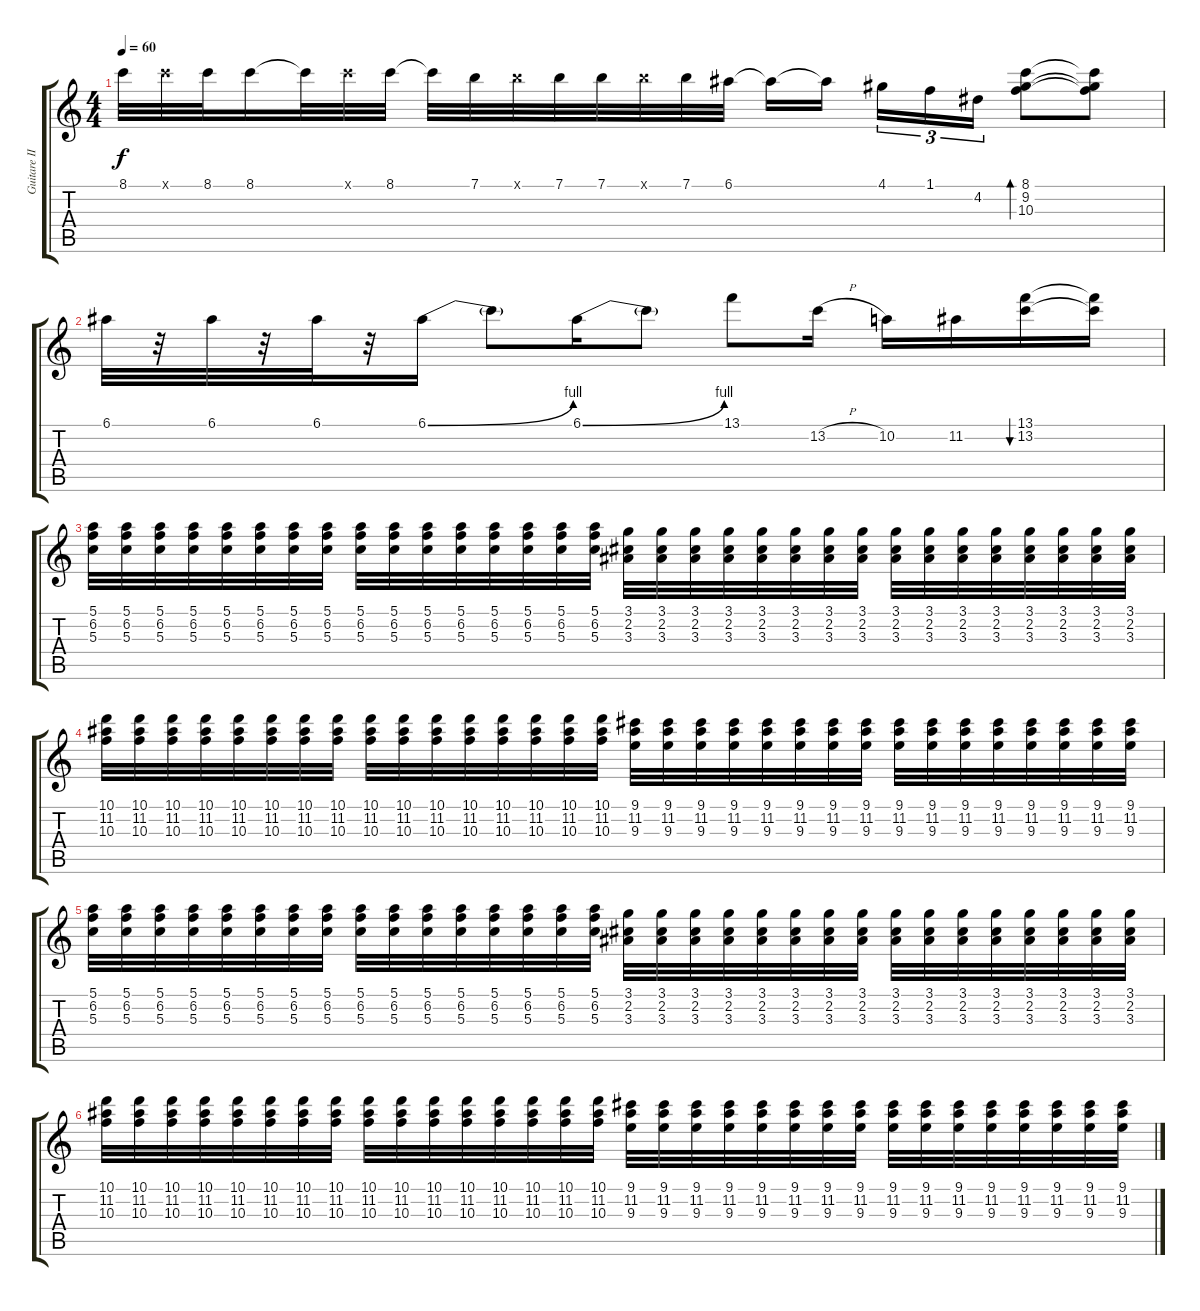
\track ("Guitare II" "Guitare II") {instrument overdrivenguitar}
\staff {score tabs}
\tuning (E4 B3 G3 D3 A2 E2) {hide}
\ts (4 4)
\tempo 60
\clef g2
\ks c
8.1.32{dy f volume 13} 8.1{x}.32 8.1.32 8.1.16 8.1{t}.32 8.1{x}.32 8.1.32 8.1{t}.32 7.1.32 7.1{x}.32 7.1.32 7.1.32 7.1{x}.32 7.1.32 6.1.32 6.1{t}.16 6.1{t}.16 4.1.16{tu (3 2)} 1.1.16{tu (3 2)} 4.2.16{tu (3 2)} (8.1 9.2 10.3).8{bd 240} (8.1{t} 9.2{t} 10.3{t}).8 |
6.1.32 r.32 6.1.32 r.32 6.1.32 r.32 6.1{be (bend 0 0 60 4)}.16 6.1{t}.8 6.1{be (bend 0 0 60 4)}.16 6.1{t}.8 13.1.8 13.2{h}.16 10.2.16 11.2.16 (13.1 13.2).16{bu 240} (13.1{t} 13.2{t}).16 |
(5.1 6.2 5.3).32 (5.1 6.2 5.3).32 (5.1 6.2 5.3).32 (5.1 6.2 5.3).32 (5.1 6.2 5.3).32 (5.1 6.2 5.3).32 (5.1 6.2 5.3).32 (5.1 6.2 5.3).32 (5.1 6.2 5.3).32 (5.1 6.2 5.3).32 (5.1 6.2 5.3).32 (5.1 6.2 5.3).32 (5.1 6.2 5.3).32 (5.1 6.2 5.3).32 (5.1 6.2 5.3).32 (5.1 6.2 5.3).32 (3.1 2.2 3.3).32 (3.1 2.2 3.3).32 (3.1 2.2 3.3).32 (3.1 2.2 3.3).32 (3.1 2.2 3.3).32 (3.1 2.2 3.3).32 (3.1 2.2 3.3).32 (3.1 2.2 3.3).32 (3.1 2.2 3.3).32 (3.1 2.2 3.3).32 (3.1 2.2 3.3).32 (3.1 2.2 3.3).32 (3.1 2.2 3.3).32 (3.1 2.2 3.3).32 (3.1 2.2 3.3).32 (3.1 2.2 3.3).32 |
(10.1 11.2 10.3).32 (10.1 11.2 10.3).32 (10.1 11.2 10.3).32 (10.1 11.2 10.3).32 (10.1 11.2 10.3).32 (10.1 11.2 10.3).32 (10.1 11.2 10.3).32 (10.1 11.2 10.3).32 (10.1 11.2 10.3).32 (10.1 11.2 10.3).32 (10.1 11.2 10.3).32 (10.1 11.2 10.3).32 (10.1 11.2 10.3).32 (10.1 11.2 10.3).32 (10.1 11.2 10.3).32 (10.1 11.2 10.3).32 (9.1 11.2 9.3).32 (9.1 11.2 9.3).32 (9.1 11.2 9.3).32 (9.1 11.2 9.3).32 (9.1 11.2 9.3).32 (9.1 11.2 9.3).32 (9.1 11.2 9.3).32 (9.1 11.2 9.3).32 (9.1 11.2 9.3).32 (9.1 11.2 9.3).32 (9.1 11.2 9.3).32 (9.1 11.2 9.3).32 (9.1 11.2 9.3).32 (9.1 11.2 9.3).32 (9.1 11.2 9.3).32 (9.1 11.2 9.3).32 |
(5.1 6.2 5.3).32 (5.1 6.2 5.3).32 (5.1 6.2 5.3).32 (5.1 6.2 5.3).32 (5.1 6.2 5.3).32 (5.1 6.2 5.3).32 (5.1 6.2 5.3).32 (5.1 6.2 5.3).32 (5.1 6.2 5.3).32 (5.1 6.2 5.3).32 (5.1 6.2 5.3).32 (5.1 6.2 5.3).32 (5.1 6.2 5.3).32 (5.1 6.2 5.3).32 (5.1 6.2 5.3).32 (5.1 6.2 5.3).32 (3.1 2.2 3.3).32 (3.1 2.2 3.3).32 (3.1 2.2 3.3).32 (3.1 2.2 3.3).32 (3.1 2.2 3.3).32 (3.1 2.2 3.3).32 (3.1 2.2 3.3).32 (3.1 2.2 3.3).32 (3.1 2.2 3.3).32 (3.1 2.2 3.3).32 (3.1 2.2 3.3).32 (3.1 2.2 3.3).32 (3.1 2.2 3.3).32 (3.1 2.2 3.3).32 (3.1 2.2 3.3).32 (3.1 2.2 3.3).32 |
(10.1 11.2 10.3).32 (10.1 11.2 10.3).32 (10.1 11.2 10.3).32 (10.1 11.2 10.3).32 (10.1 11.2 10.3).32 (10.1 11.2 10.3).32 (10.1 11.2 10.3).32 (10.1 11.2 10.3).32 (10.1 11.2 10.3).32 (10.1 11.2 10.3).32 (10.1 11.2 10.3).32 (10.1 11.2 10.3).32 (10.1 11.2 10.3).32 (10.1 11.2 10.3).32 (10.1 11.2 10.3).32 (10.1 11.2 10.3).32 (9.1 11.2 9.3).32 (9.1 11.2 9.3).32 (9.1 11.2 9.3).32 (9.1 11.2 9.3).32 (9.1 11.2 9.3).32 (9.1 11.2 9.3).32 (9.1 11.2 9.3).32 (9.1 11.2 9.3).32 (9.1 11.2 9.3).32 (9.1 11.2 9.3).32 (9.1 11.2 9.3).32 (9.1 11.2 9.3).32 (9.1 11.2 9.3).32 (9.1 11.2 9.3).32 (9.1 11.2 9.3).32 (9.1 11.2 9.3).32
